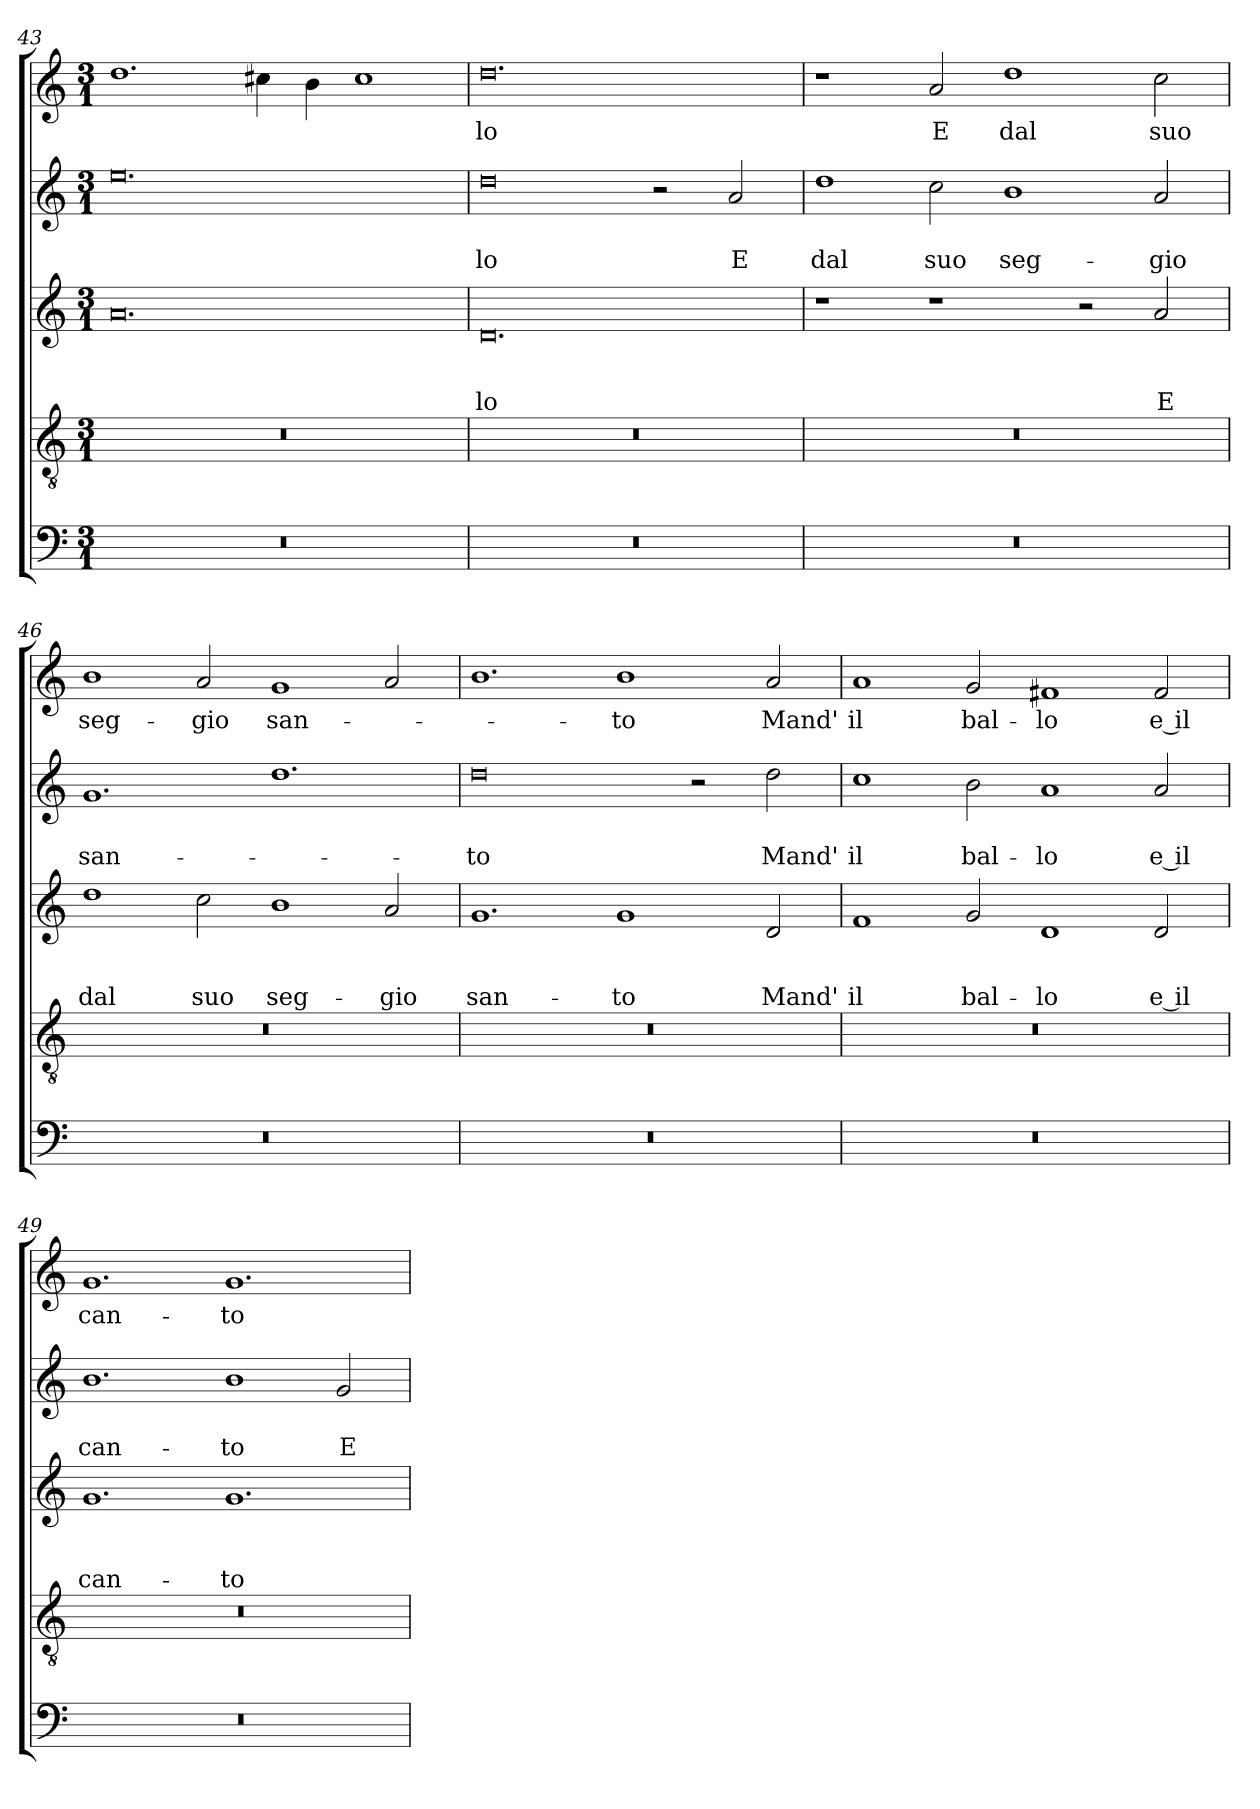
**kern	**kern	**kern	**text	**text	**text	**kern	**text	**text	**kern	**text
*part5	*part4	*part3	*part3	*part3	*part3	*part2	*part2	*part2	*part1	*part1
*staff5	*staff4	*staff3	*staff3	*staff3	*staff3	*staff2	*staff2	*staff2	*staff1	*staff1
*clefF4	*clefGv2	*clefG2	*	*	*	*clefG2	*	*	*clefG2	*
*k[]	*k[]	*k[]	*	*	*	*k[]	*	*	*k[]	*
*C:	*C:	*C:	*	*	*	*C:	*	*	*C:	*
*M3/1	*M3/1	*M3/1	*	*	*	*M3/1	*	*	*M3/1	*
=43	=43	=43	=43	=43	=43	=43	=43	=43	=43	=43
0.r	0.r	0.a	.	.	.	0.ee	.	.	1.dd	.
.	.	.	.	.	.	.	.	.	4cc#X\	.
.	.	.	.	.	.	.	.	.	4b\	.
.	.	.	.	.	.	.	.	.	1cc#	.
!!LO:LB:g=z
=44	=44	=44	=44	=44	=44	=44	=44	=44	=44	=44
!	!	!	!	!	!LO:LY:b	!	!	!LO:LY:b	!	!LO:LY:b
0.r	0.r	0.d	.	.	-lo	0dd	.	-lo	0.dd	-lo
.	.	.	.	.	.	2r	.	.	.	.
!	!	!	!	!	!	!	!	!LO:LY:b	!	!
.	.	.	.	.	.	2a/	.	E	.	.
=45	=45	=45	=45	=45	=45	=45	=45	=45	=45	=45
!	!	!	!	!	!	!	!	!LO:LY:b	!	!
0.r	0.r	1r	.	.	.	1dd	.	dal	1r	.
!	!	!	!	!	!	!	!	!LO:LY:b	!	!LO:LY:b
.	.	1r	.	.	.	2cc\	.	suo	2a/	E
!	!	!	!	!	!	!	!	!LO:LY:b	!	!LO:LY:b
.	.	.	.	.	.	1b	.	seg-	1dd	dal
.	.	2r	.	.	.	.	.	.	.	.
!	!	!	!	!	!LO:LY:b	!	!	!LO:LY:b	!	!LO:LY:b
.	.	2a/	.	.	E	2a/	.	-gio	2cc\	suo
=46	=46	=46	=46	=46	=46	=46	=46	=46	=46	=46
!	!	!	!	!	!LO:LY:b	!	!	!LO:LY:b	!	!LO:LY:b
0.r	0.r	1dd	.	.	dal	1.g	.	san-	1b	seg-
!	!	!	!	!	!LO:LY:b	!	!	!	!	!LO:LY:b
.	.	2cc\	.	.	suo	.	.	.	2a/	-gio
!	!	!	!	!	!LO:LY:b	!	!	!	!	!LO:LY:b
.	.	1b	.	.	seg-	1.dd	.	.	1g	san-
!	!	!	!	!	!LO:LY:b	!	!	!	!	!
.	.	2a/	.	.	-gio	.	.	.	2a/	.
=47	=47	=47	=47	=47	=47	=47	=47	=47	=47	=47
!	!	!	!	!	!LO:LY:b	!	!	!LO:LY:b	!	!
0.r	0.r	1.g	.	.	san-	0dd	.	-to	1.b	.
!	!	!	!	!	!LO:LY:b	!	!	!	!	!LO:LY:b
.	.	1g	.	.	-to	.	.	.	1b	-to
.	.	.	.	.	.	2r	.	.	.	.
!	!	!	!	!	!LO:LY:b	!	!	!LO:LY:b	!	!LO:LY:b
.	.	2d/	.	.	Mand'	2dd\	.	Mand'	2a/	Mand'
=48	=48	=48	=48	=48	=48	=48	=48	=48	=48	=48
!	!	!	!	!	!LO:LY:b	!	!	!LO:LY:b	!	!LO:LY:b
0.r	0.r	1f	.	.	il	1cc	.	il	1a	il
!	!	!	!	!	!LO:LY:b	!	!	!LO:LY:b	!	!LO:LY:b
.	.	2g/	.	.	bal-	2b\	.	bal-	2g/	bal-
!	!	!	!	!	!LO:LY:b	!	!	!LO:LY:b	!	!LO:LY:b
.	.	1d	.	.	-lo	1a	.	-lo	1f#X	-lo
!	!	!	!	!	!LO:LY:b	!	!	!LO:LY:b	!	!LO:LY:b
.	.	2d/	.	.	e il	2a/	.	e il	2f#/	e il
=49	=49	=49	=49	=49	=49	=49	=49	=49	=49	=49
!	!	!	!	!	!LO:LY:b	!	!	!LO:LY:b	!	!LO:LY:b
0.r	0.r	1.g	.	.	can-	1.b	.	can-	1.g	can-
!	!	!	!	!	!LO:LY:b	!	!	!LO:LY:b	!	!LO:LY:b
.	.	1.g	.	.	-to	1b	.	-to	1.g	-to
!	!	!	!	!	!	!	!	!LO:LY:b	!	!
.	.	.	.	.	.	2g/	.	E	.	.
=	=	=	=	=	=	=	=	=	=	=
*-	*-	*-	*-	*-	*-	*-	*-	*-	*-	*-
